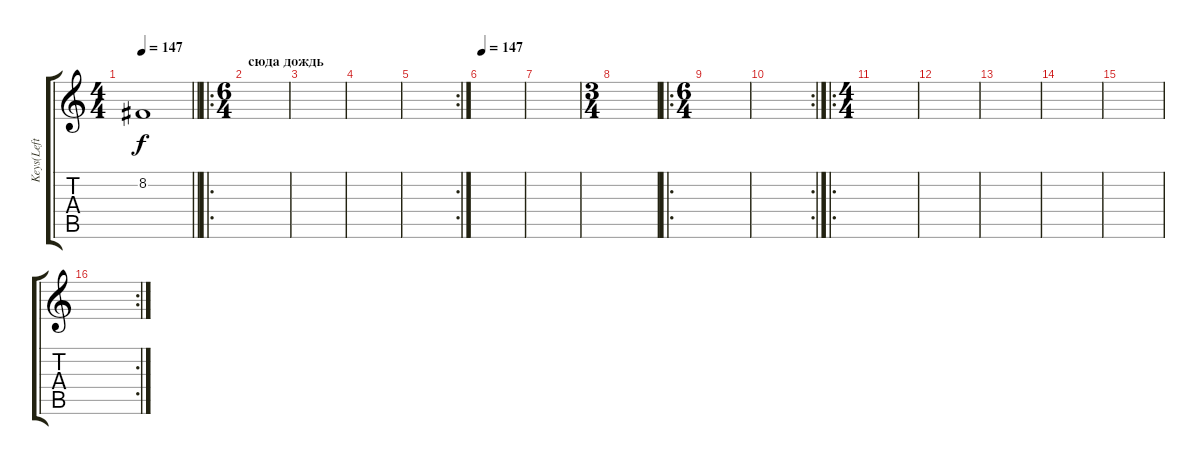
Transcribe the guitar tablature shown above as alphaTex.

\track ("Keys(Left hand)" "Keys(Left ") {instrument acousticgrandpiano}
\staff {score tabs}
\tuning (Eb4 Bb3 Gb3 Db3 Ab2 Eb2) {hide}
\ts (4 4)
\tempo 147
\clef g2
\barLineRight lightlight
\ks c
8.2{t}.1{dy f} |
\ro
\ts (6 4)
\section ("" "сюда дождь")
|
|
|
\rc 2
|
\tempo 147
|
|
\ts (3 4)
|
\ro
\ts (6 4)
|
\rc 2
|
\ro
\ts (4 4)
|
|
|
|
|
\rc 2
